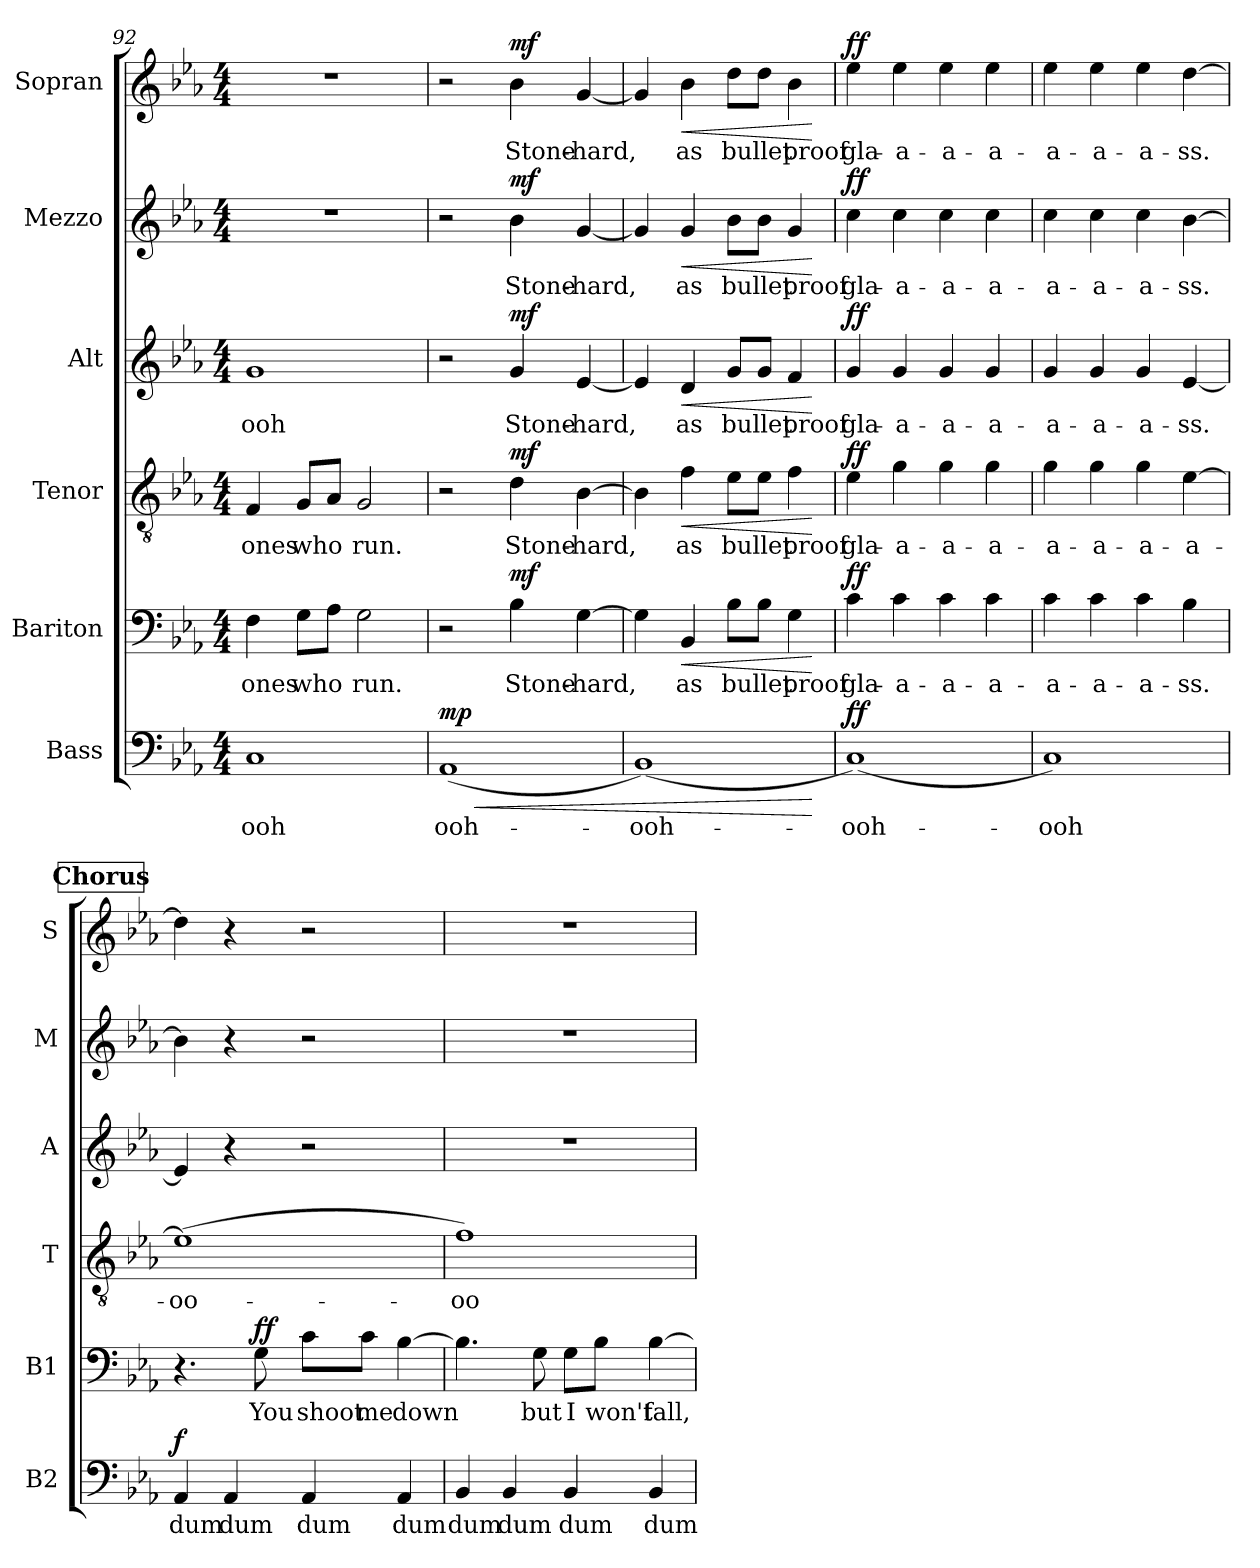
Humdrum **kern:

**kern	**text	**dynam	**kern	**text	**dynam	**kern	**text	**dynam	**kern	**text	**dynam	**kern	**text	**dynam	**kern	**text	**dynam
*part6	*part6	*part6	*part5	*part5	*part5	*part4	*part4	*part4	*part3	*part3	*part3	*part2	*part2	*part2	*part1	*part1	*part1
*staff6	*staff6	*staff6	*staff5	*staff5	*staff5	*staff4	*staff4	*staff4	*staff3	*staff3	*staff3	*staff2	*staff2	*staff2	*staff1	*staff1	*staff1
*I"Bass	*	*	*I"Bariton	*	*	*I"Tenor	*	*	*I"Alt	*	*	*I"Mezzo	*	*	*I"Sopran	*	*
*I'B2	*	*	*I'B1	*	*	*I'T	*	*	*I'A	*	*	*I'M	*	*	*I'S	*	*
*clefF4	*	*	*clefF4	*	*	*clefGv2	*	*	*clefG2	*	*	*clefG2	*	*	*clefG2	*	*
*k[b-e-a-]	*	*	*k[b-e-a-]	*	*	*k[b-e-a-]	*	*	*k[b-e-a-]	*	*	*k[b-e-a-]	*	*	*k[b-e-a-]	*	*
*M4/4	*	*	*M4/4	*	*	*M4/4	*	*	*M4/4	*	*	*M4/4	*	*	*M4/4	*	*
=92	=92	=92	=92	=92	=92	=92	=92	=92	=92	=92	=92	=92	=92	=92	=92	=92	=92
!	!LO:LY:b	!	!	!LO:LY:b	!	!	!LO:LY:b	!	!	!LO:LY:b	!	!	!	!	!	!	!
1C	-ooh	.	4F\	ones	.	4F/	ones	.	1g	-ooh	.	1r	.	.	1r	.	.
!	!	!	!	!LO:LY:b	!	!	!LO:LY:b	!	!	!	!	!	!	!	!	!	!
.	.	.	8G\L	who	.	8G/L	who	.	.	.	.	.	.	.	.	.	.
.	.	.	8A-\J	.	.	8A-/J	.	.	.	.	.	.	.	.	.	.	.
!	!	!	!	!LO:LY:b	!	!	!LO:LY:b	!	!	!	!	!	!	!	!	!	!
.	.	.	2G\	run.	.	2G/	run.	.	.	.	.	.	.	.	.	.	.
=93	=93	=93	=93	=93	=93	=93	=93	=93	=93	=93	=93	=93	=93	=93	=93	=93	=93
!	!LO:LY:b	!LO:HP:b	!	!	!	!	!	!	!	!	!	!	!	!	!	!	!
!	!	!LO:DY:n=1:b	!	!	!	!	!	!	!	!	!	!	!	!	!	!	!
(1AA-	ooh-	< mp	2r	.	.	2r	.	.	2r	.	.	2r	.	.	2r	.	.
!	!	!	!	!LO:LY:b	!LO:DY:b	!	!LO:LY:b	!LO:DY:b	!	!LO:LY:b	!LO:DY:b	!	!LO:LY:b	!LO:DY:b	!	!LO:LY:b	!LO:DY:b
.	.	.	4B-\	Stone-	mf	4d\	Stone-	mf	4g/	Stone-	mf	4b-\	Stone-	mf	4b-\	Stone-	mf
!	!	!	!	!LO:LY:b	!	!	!LO:LY:b	!	!	!LO:LY:b	!	!	!LO:LY:b	!	!	!LO:LY:b	!
.	.	.	[4G\	-hard,	.	[4B-\	-hard,	.	[4e-/	-hard,	.	[4g/	-hard,	.	[4g/	-hard,	.
=94	=94	=94	=94	=94	=94	=94	=94	=94	=94	=94	=94	=94	=94	=94	=94	=94	=94
!	!LO:LY:b	!	!	!	!	!	!	!	!	!	!	!	!	!	!	!	!
(1BB-)	-ooh-	.	4G\]	.	.	4B-\]	.	.	4e-/]	.	.	4g/]	.	.	4g/]	.	.
!	!	!	!	!LO:LY:b	!LO:HP:b	!	!LO:LY:b	!LO:HP:b	!	!LO:LY:b	!LO:HP:b	!	!LO:LY:b	!LO:HP:b	!	!LO:LY:b	!LO:HP:b
.	.	.	4BB-/	as	<	4f\	as	<	4d/	as	<	4g/	as	<	4b-\	as	<
!	!	!	!	!LO:LY:b	!	!	!LO:LY:b	!	!	!LO:LY:b	!	!	!LO:LY:b	!	!	!LO:LY:b	!
.	.	.	8B-\L	bullet	.	8e-\L	bullet	.	8g/L	bullet	.	8b-\L	bullet	.	8dd\L	bullet	.
.	.	.	8B-\J	.	.	8e-\J	.	.	8g/J	.	.	8b-\J	.	.	8dd\J	.	.
!	!	!	!	!LO:LY:b	!	!	!LO:LY:b	!	!	!LO:LY:b	!	!	!LO:LY:b	!	!	!LO:LY:b	!
.	.	.	4G\	proof	.	4f\	proof	.	4f/	proof	.	4g/	proof	.	4b-\	proof	.
.	.	[	.	.	[	.	.	[	.	.	[	.	.	[	.	.	[
!!LO:PB:g=z
=95	=95	=95	=95	=95	=95	=95	=95	=95	=95	=95	=95	=95	=95	=95	=95	=95	=95
!	!LO:LY:b	!LO:DY:b	!	!LO:LY:b	!LO:DY:b	!	!LO:LY:b	!LO:DY:b	!	!LO:LY:b	!LO:DY:b	!	!LO:LY:b	!LO:DY:b	!	!LO:LY:b	!LO:DY:b
(1C)	-ooh-	ff	4c\	gla-	ff	4e-\	gla-	ff	4g/	gla-	ff	4cc\	gla-	ff	4ee-\	gla-	ff
!	!	!	!	!LO:LY:b	!	!	!LO:LY:b	!	!	!LO:LY:b	!	!	!LO:LY:b	!	!	!LO:LY:b	!
.	.	.	4c\	a-	.	4g\	a-	.	4g/	a-	.	4cc\	a-	.	4ee-\	a-	.
!	!	!	!	!LO:LY:b	!	!	!LO:LY:b	!	!	!LO:LY:b	!	!	!LO:LY:b	!	!	!LO:LY:b	!
.	.	.	4c\	-a-	.	4g\	-a-	.	4g/	-a-	.	4cc\	-a-	.	4ee-\	-a-	.
!	!	!	!	!LO:LY:b	!	!	!LO:LY:b	!	!	!LO:LY:b	!	!	!LO:LY:b	!	!	!LO:LY:b	!
.	.	.	4c\	a-	.	4g\	a-	.	4g/	a-	.	4cc\	a-	.	4ee-\	a-	.
=96	=96	=96	=96	=96	=96	=96	=96	=96	=96	=96	=96	=96	=96	=96	=96	=96	=96
!	!LO:LY:b	!	!	!LO:LY:b	!	!	!LO:LY:b	!	!	!LO:LY:b	!	!	!LO:LY:b	!	!	!LO:LY:b	!
1C)	-ooh	.	4c\	-a-	.	4g\	-a-	.	4g/	-a-	.	4cc\	-a-	.	4ee-\	-a-	.
!	!	!	!	!LO:LY:b	!	!	!LO:LY:b	!	!	!LO:LY:b	!	!	!LO:LY:b	!	!	!LO:LY:b	!
.	.	.	4c\	-a-	.	4g\	-a-	.	4g/	-a-	.	4cc\	-a-	.	4ee-\	-a-	.
!	!	!	!	!LO:LY:b	!	!	!LO:LY:b	!	!	!LO:LY:b	!	!	!LO:LY:b	!	!	!LO:LY:b	!
.	.	.	4c\	-a-	.	4g\	-a-	.	4g/	-a-	.	4cc\	-a-	.	4ee-\	-a-	.
!	!	!	!	!LO:LY:b	!	!	!LO:LY:b	!	!	!LO:LY:b	!	!	!LO:LY:b	!	!	!LO:LY:b	!
.	.	.	4B-\	-ss.	.	[4e-\	a-	.	[4e-/	-ss.	.	[4b-\	-ss.	.	[4dd\	-ss.	.
!!LO:REH:place=s1:a:B:fs=14:t=Chorus
=97	=97	=97	=97	=97	=97	=97	=97	=97	=97	=97	=97	=97	=97	=97	=97	=97	=97
!	!LO:LY:b	!LO:DY:b	!	!	!	!	!LO:LY:b	!	!	!	!	!	!	!	!	!	!
4AA-/	dum	f	4.r	.	.	(1e-]	-oo-	.	4e-/]	.	.	4b-\]	.	.	4dd\]	.	.
!	!LO:LY:b	!	!	!	!	!	!	!	!	!	!	!	!	!	!	!	!
4AA-/	dum	.	.	.	.	.	.	.	4r	.	.	4r	.	.	4r	.	.
!	!	!	!	!LO:LY:b	!LO:DY:b	!	!	!	!	!	!	!	!	!	!	!	!
.	.	.	8G\	You	ff	.	.	.	.	.	.	.	.	.	.	.	.
!	!LO:LY:b	!	!	!LO:LY:b	!	!	!	!	!	!	!	!	!	!	!	!	!
4AA-/	dum	.	8c\L	shoot	.	.	.	.	2r	.	.	2r	.	.	2r	.	.
!	!	!	!	!LO:LY:b	!	!	!	!	!	!	!	!	!	!	!	!	!
.	.	.	8c\J	me	.	.	.	.	.	.	.	.	.	.	.	.	.
!	!LO:LY:b	!	!	!LO:LY:b	!	!	!	!	!	!	!	!	!	!	!	!	!
4AA-/	dum	.	[4B-\	down	.	.	.	.	.	.	.	.	.	.	.	.	.
=98	=98	=98	=98	=98	=98	=98	=98	=98	=98	=98	=98	=98	=98	=98	=98	=98	=98
!	!LO:LY:b	!	!	!	!	!	!LO:LY:b	!	!	!	!	!	!	!	!	!	!
4BB-/	dum	.	4.B-\]	.	.	1f)	-oo-	.	1r	.	.	1r	.	.	1r	.	.
!	!LO:LY:b	!	!	!	!	!	!	!	!	!	!	!	!	!	!	!	!
4BB-/	dum	.	.	.	.	.	.	.	.	.	.	.	.	.	.	.	.
!	!	!	!	!LO:LY:b	!	!	!	!	!	!	!	!	!	!	!	!	!
.	.	.	8G\	but	.	.	.	.	.	.	.	.	.	.	.	.	.
!	!LO:LY:b	!	!	!LO:LY:b	!	!	!	!	!	!	!	!	!	!	!	!	!
4BB-/	dum	.	8G\L	I	.	.	.	.	.	.	.	.	.	.	.	.	.
!	!	!	!	!LO:LY:b	!	!	!	!	!	!	!	!	!	!	!	!	!
.	.	.	8B-\J	won't	.	.	.	.	.	.	.	.	.	.	.	.	.
!	!LO:LY:b	!	!	!LO:LY:b	!	!	!	!	!	!	!	!	!	!	!	!	!
4BB-/	dum	.	[4B-\	fall,	.	.	.	.	.	.	.	.	.	.	.	.	.
=	=	=	=	=	=	=	=	=	=	=	=	=	=	=	=	=	=
*-	*-	*-	*-	*-	*-	*-	*-	*-	*-	*-	*-	*-	*-	*-	*-	*-	*-
